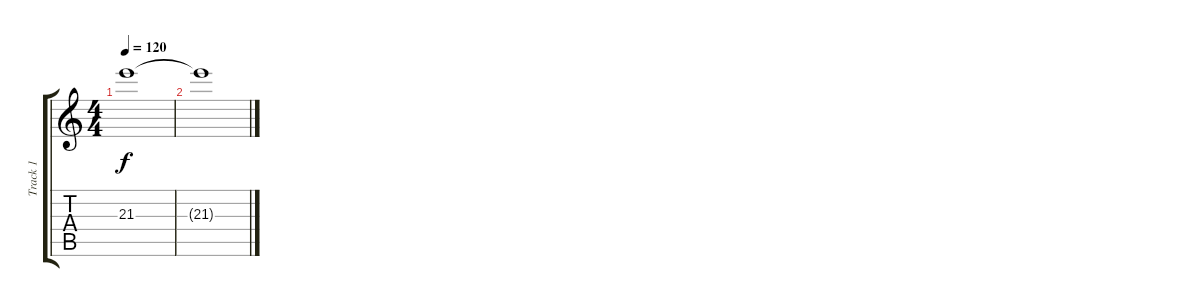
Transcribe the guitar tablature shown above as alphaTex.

\track ("Track 1" "Track 1") {instrument overdrivenguitar}
\staff {score tabs}
\tuning (E4 B3 G3 D3 A2 E2) {hide}
\ts (4 4)
\tempo 120
\clef g2
\ks c
21.3.1{dy f} |
21.3{t}.1
